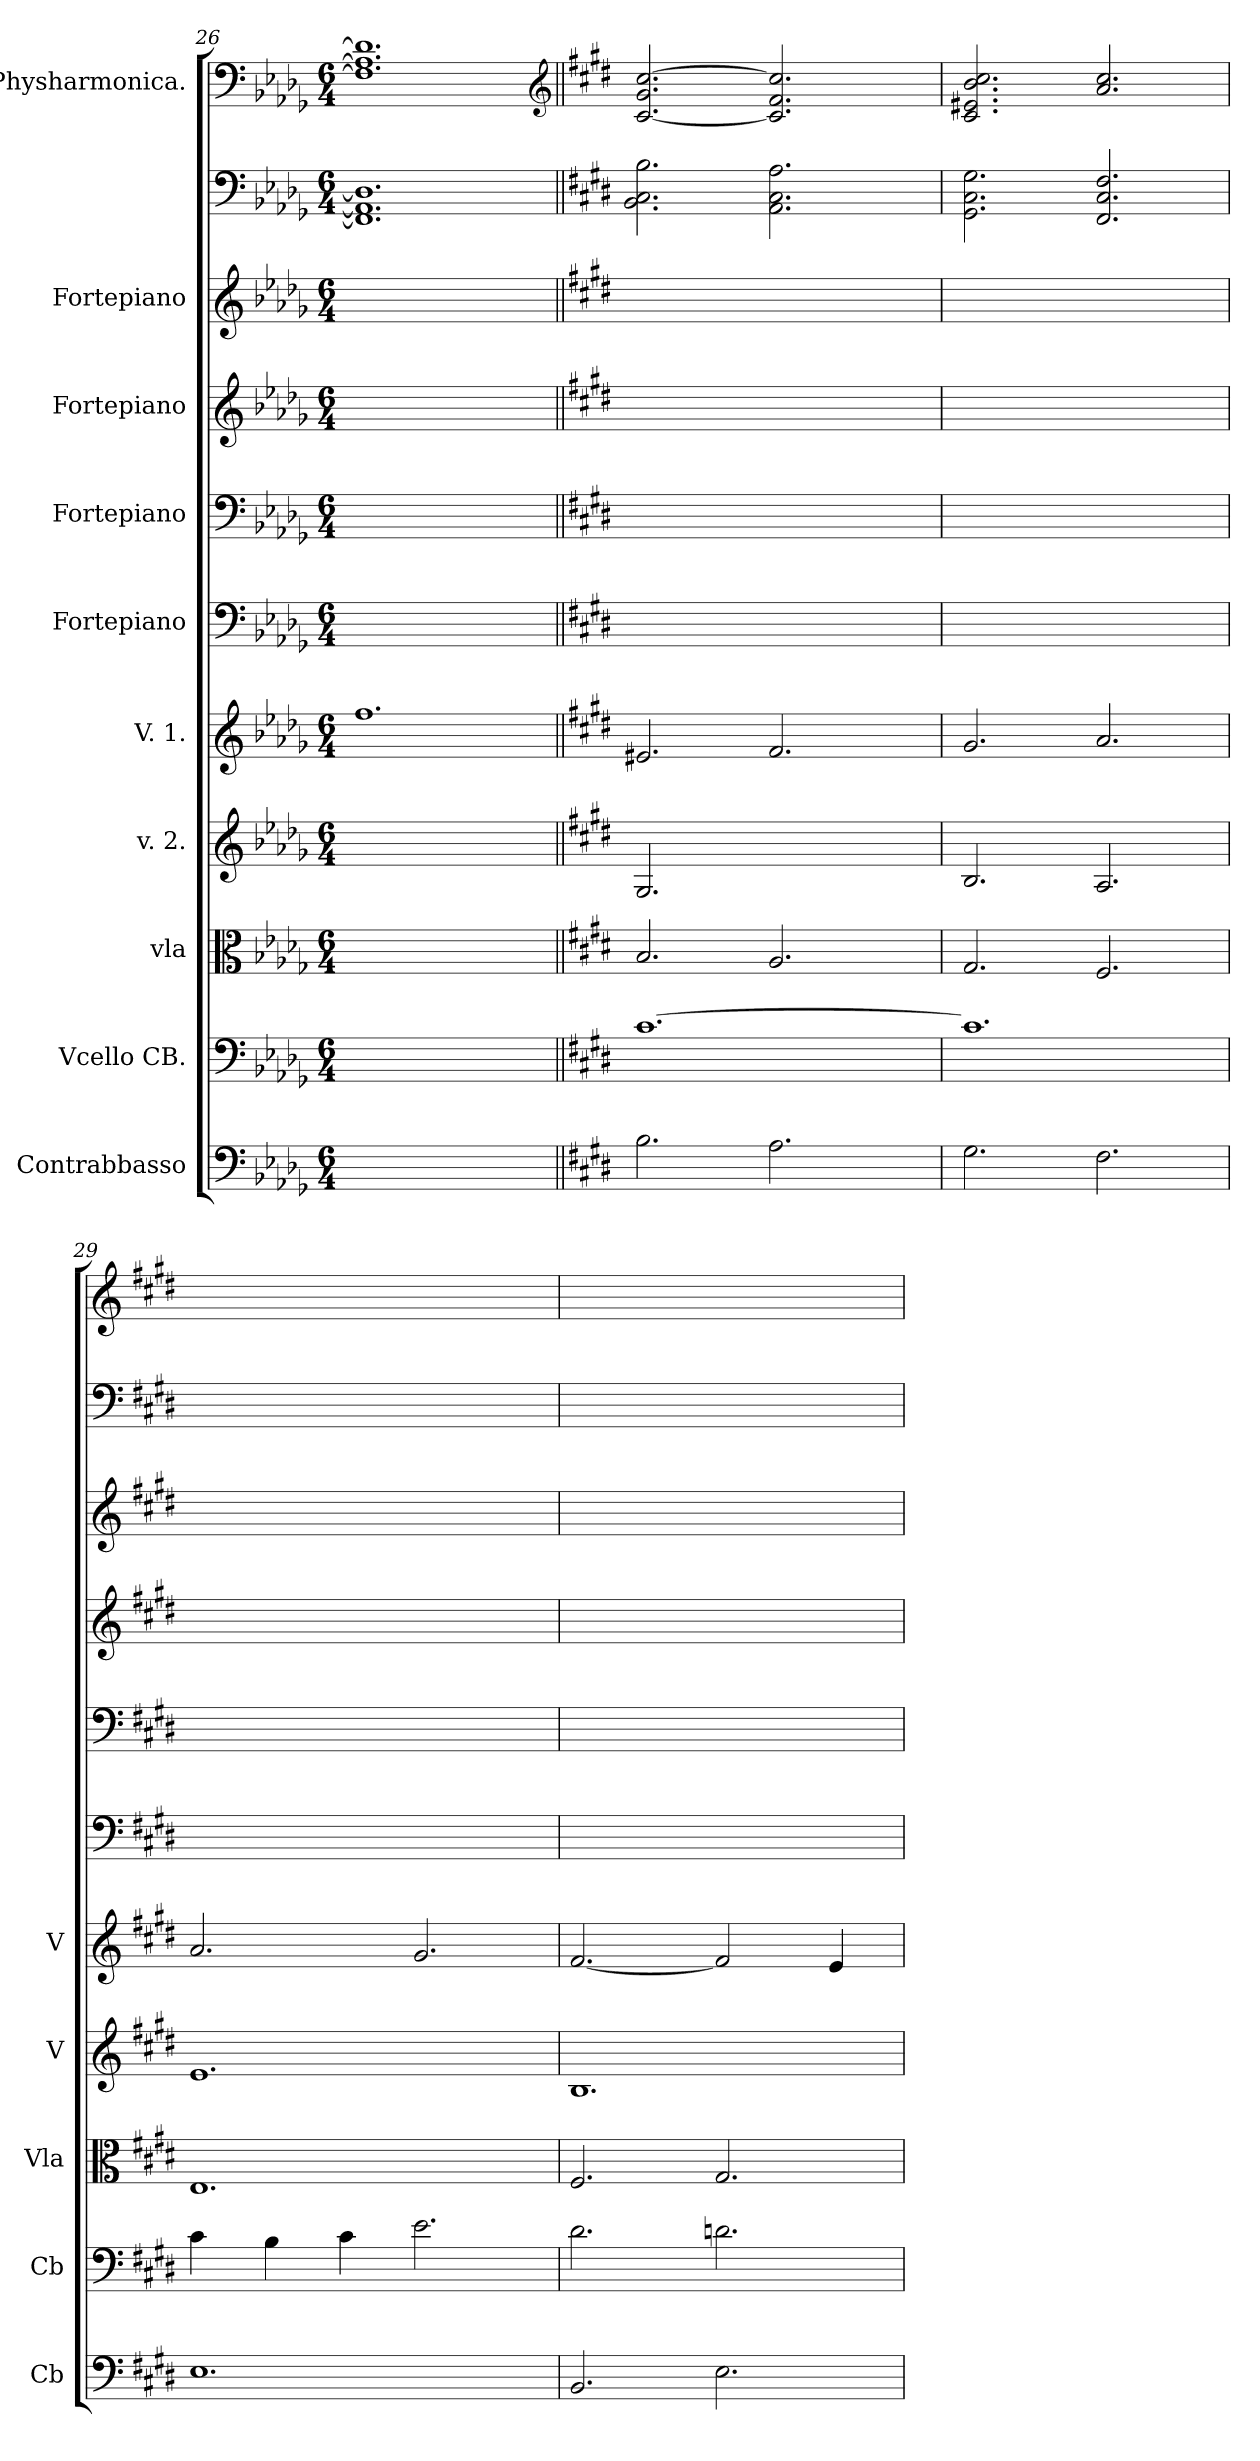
**kern	**kern	**kern	**kern	**kern	**kern	**kern	**kern	**kern	**kern	**kern
*part11	*part10	*part9	*part8	*part7	*part6	*part5	*part4	*part3	*part2	*part1
*staff11	*staff10	*staff9	*staff8	*staff7	*staff6	*staff5	*staff4	*staff3	*staff2	*staff1
*I"Contrabbasso	*I"Vcello CB.	*I"vla	*I"v. 2.	*I"V. 1.	*I"Fortepiano	*I"Fortepiano	*I"Fortepiano	*I"Fortepiano	*	*I"Physharmonica.
*I'Cb	*I'Cb	*I'Vla	*I'V	*I'V	*	*	*	*	*	*
*clefF4	*clefF4	*clefC3	*clefG2	*clefG2	*clefF4	*clefF4	*clefG2	*clefG2	*clefF4	*clefF4
*k[b-e-a-d-g-]	*k[b-e-a-d-g-]	*k[b-e-a-d-g-]	*k[b-e-a-d-g-]	*k[b-e-a-d-g-]	*k[b-e-a-d-g-]	*k[b-e-a-d-g-]	*k[b-e-a-d-g-]	*k[b-e-a-d-g-]	*k[b-e-a-d-g-]	*k[b-e-a-d-g-]
*M6/4	*M6/4	*M6/4	*M6/4	*M6/4	*M6/4	*M6/4	*M6/4	*M6/4	*M6/4	*M6/4
=26	=26	=26	=26	=26	=26	=26	=26	=26	=26	=26
1.D-\yy]	1.A-\yy	1.D-/yy	1.dd-\yy	1.ff\	1.DDD-yy]/ 1.DD-yy]/	1.D-yy\ 1.Fyy\ 1.A-yy\	1.ryy	1.a-yy\ 1.dd-yy\ 1.ffyy\	1.FF]/ 1.AA-]/ 1.D-]/	1.F]\ 1.A-]\ 1.d-]\
*	*	*	*	*	*	*	*	*	*	*clefG2
=27||	=27||	=27||	=27||	=27||	=27||	=27||	=27||	=27||	=27||	=27||
*k[f#c#g#d#]	*k[f#c#g#d#]	*k[f#c#g#d#]	*k[f#c#g#d#]	*k[f#c#g#d#]	*k[f#c#g#d#]	*k[f#c#g#d#]	*k[f#c#g#d#]	*k[f#c#g#d#]	*k[f#c#g#d#]	*k[f#c#g#d#]
2.B\	[1.c#\	2.B/	2.G#/	2.e#X/	1.ryy	1.ryy	1.ryy	1.ryy	2.BB\ 2.C#\ 2.B\	[2.c#/ 2.g#/ [2.cc#/
2.A\	.	2.A/	2ryy	2.f#/	.	.	.	.	2.AA\ 2.C#\ 2.A\	2.c#]/ 2.f#/ 2.cc#]/
.	.	.	4ryy	.	.	.	.	.	.	.
=28	=28	=28	=28	=28	=28	=28	=28	=28	=28	=28
2.G#\	1.c#\]	2.G#/	2.B/	2.g#/	1.ryy	1.ryy	1.ryy	1.ryy	2.GG#\ 2.C#\ 2.G#\	2.c#/ 2.e#X/ 2.b/ 2.cc#/
2.F#\	.	2.F#/	2.A/	2.a/	.	.	.	.	2.FF#/ 2.C#/ 2.F#/	2.a/ 2.cc#/
=29	=29	=29	=29	=29	=29	=29	=29	=29	=29	=29
1.E\	4c#\	1.E/	1.e/	2.a/	1.ryy	1.ryy	1.ryy	1.ryy	1.ryy	1.ryy
.	4B\	.	.	.	.	.	.	.	.	.
.	4c#\	.	.	.	.	.	.	.	.	.
.	2.e\	.	.	2.g#/	.	.	.	.	.	.
=30	=30	=30	=30	=30	=30	=30	=30	=30	=30	=30
2.BB/	2.d#\	2.F#/	1.B/	[2.f#/	1.ryy	1.ryy	1.ryy	1.ryy	1.ryy	1.ryy
2.E\	2.dn\	2.G#/	.	2f#/]	.	.	.	.	.	.
.	.	.	.	4e/	.	.	.	.	.	.
=	=	=	=	=	=	=	=	=	=	=
*-	*-	*-	*-	*-	*-	*-	*-	*-	*-	*-
